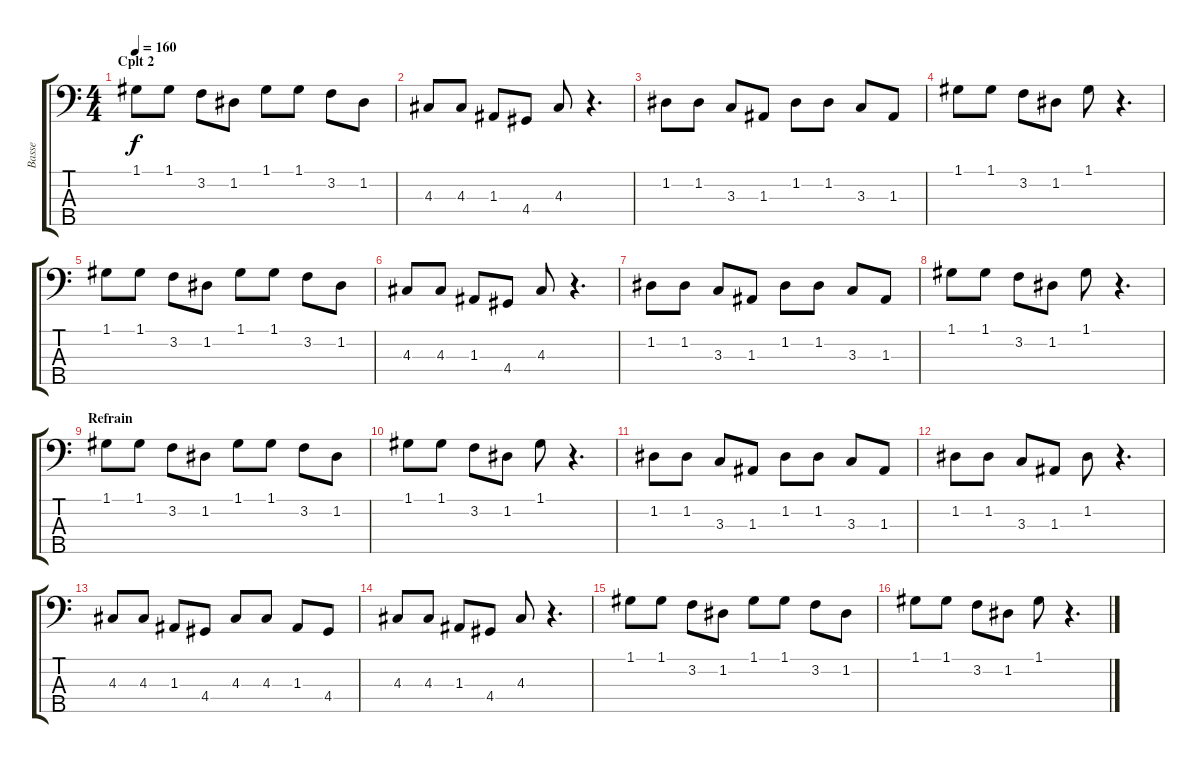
\track ("Basse" "Basse") {instrument electricbassfinger}
\staff {score tabs}
\tuning (G2 D2 A1 E1 B0) {hide}
\ts (4 4)
\section ("" "Cplt 2")
\tempo 160
\clef f4
\ks c
1.1.8{dy f} 1.1.8 3.2.8 1.2.8 1.1.8 1.1.8 3.2.8 1.2.8 |
4.3.8 4.3.8 1.3.8 4.4.8 4.3.8 r.4{d} |
1.2.8 1.2.8 3.3.8 1.3.8 1.2.8 1.2.8 3.3.8 1.3.8 |
1.1.8 1.1.8 3.2.8 1.2.8 1.1.8 r.4{d} |
1.1.8 1.1.8 3.2.8 1.2.8 1.1.8 1.1.8 3.2.8 1.2.8 |
4.3.8 4.3.8 1.3.8 4.4.8 4.3.8 r.4{d} |
1.2.8 1.2.8 3.3.8 1.3.8 1.2.8 1.2.8 3.3.8 1.3.8 |
1.1.8 1.1.8 3.2.8 1.2.8 1.1.8 r.4{d} |
\section ("" "Refrain")
1.1.8 1.1.8 3.2.8 1.2.8 1.1.8 1.1.8 3.2.8 1.2.8 |
1.1.8 1.1.8 3.2.8 1.2.8 1.1.8 r.4{d} |
1.2.8 1.2.8 3.3.8 1.3.8 1.2.8 1.2.8 3.3.8 1.3.8 |
1.2.8 1.2.8 3.3.8 1.3.8 1.2.8 r.4{d} |
4.3.8 4.3.8 1.3.8 4.4.8 4.3.8 4.3.8 1.3.8 4.4.8 |
4.3.8 4.3.8 1.3.8 4.4.8 4.3.8 r.4{d} |
1.1.8 1.1.8 3.2.8 1.2.8 1.1.8 1.1.8 3.2.8 1.2.8 |
1.1.8 1.1.8 3.2.8 1.2.8 1.1.8 r.4{d}
